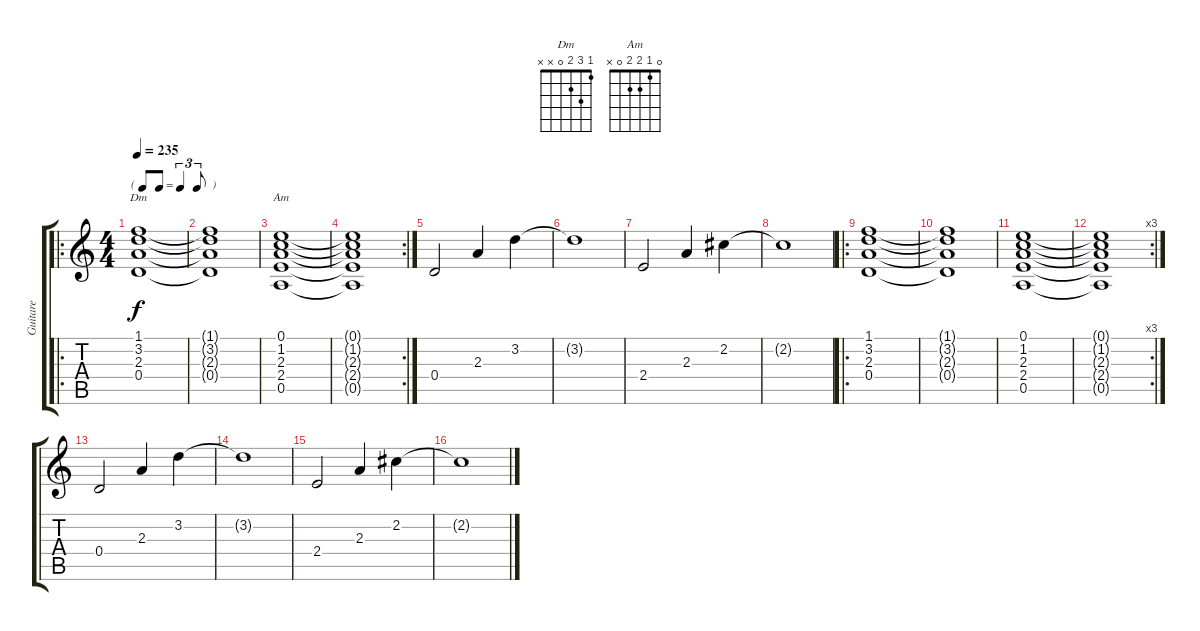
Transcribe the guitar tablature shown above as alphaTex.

\track ("Guitare" "Guitare") {instrument acousticguitarnylon}
\staff {score tabs}
\tuning (E4 B3 G3 D3 A2 E2) {hide}
\chord ("Dm" 1 3 2 0 x x)
\chord ("Am" 0 1 2 2 0 x)
\ro
\ts (4 4)
\tf triplet8th
\tempo 235
\clef g2
\ks c
(1.1 3.2 2.3 0.4).1{ch "Dm" dy f} |
(1.1{t} 3.2{t} 2.3{t} 0.4{t}).1 |
(0.1 1.2 2.3 2.4 0.5).1{ch "Am"} |
\rc 2
(0.1{t} 1.2{t} 2.3{t} 2.4{t} 0.5{t}).1 |
0.4.2 2.3.4 3.2.4 |
3.2{t}.1 |
2.4.2 2.3.4 2.2.4 |
2.2{t}.1 |
\ro
(1.1 3.2 2.3 0.4).1 |
(1.1{t} 3.2{t} 2.3{t} 0.4{t}).1 |
(0.1 1.2 2.3 2.4 0.5).1 |
\rc 3
(0.1{t} 1.2{t} 2.3{t} 2.4{t} 0.5{t}).1 |
0.4.2 2.3.4 3.2.4 |
3.2{t}.1 |
2.4.2 2.3.4 2.2.4 |
2.2{t}.1
